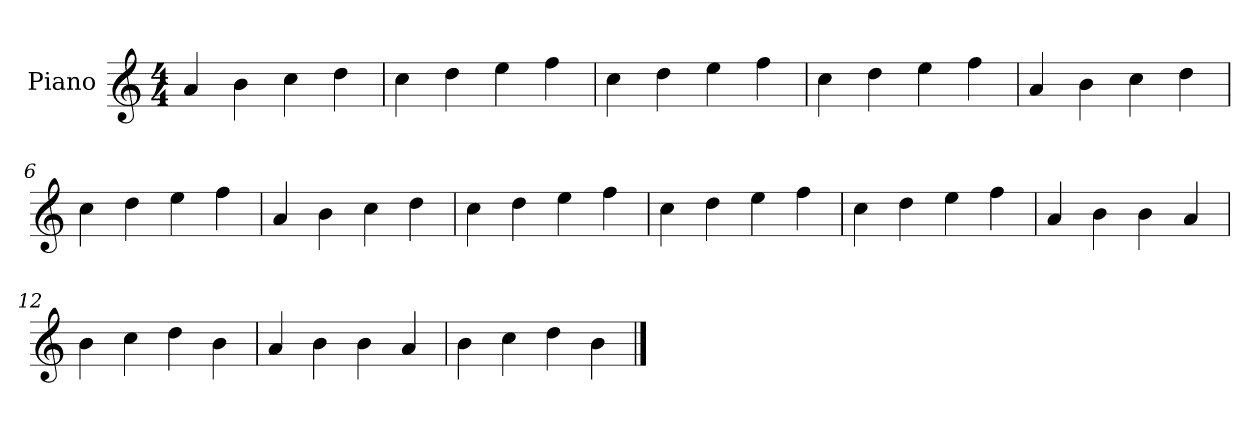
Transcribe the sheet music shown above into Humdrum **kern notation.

**kern
*part1
*staff1
*I"Piano
*I'Pno.
*clefG2
*k[]
*M4/4
=1
4a/
4b\
4cc\
4dd\
=2
4cc\
4dd\
4ee\
4ff\
=3
4cc\
4dd\
4ee\
4ff\
=4
4cc\
4dd\
4ee\
4ff\
=5
4a/
4b\
4cc\
4dd\
=6
4cc\
4dd\
4ee\
4ff\
=7
4a/
4b\
4cc\
4dd\
=8
4cc\
4dd\
4ee\
4ff\
=9
4cc\
4dd\
4ee\
4ff\
=10
4cc\
4dd\
4ee\
4ff\
=11
4a/
4b\
4b\
4a/
=12
4b\
4cc\
4dd\
4b\
=13
4a/
4b\
4b\
4a/
=14
4b\
4cc\
4dd\
4b\
==
*-
